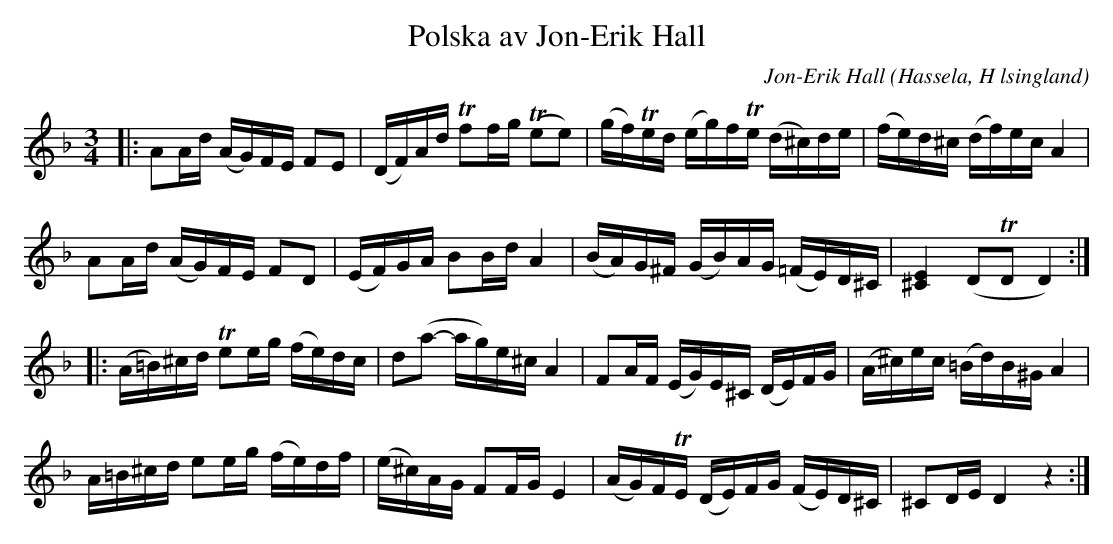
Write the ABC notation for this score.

X:1
T:Polska av Jon-Erik Hall
O:Hassela, H lsingland
C:Jon-Erik Hall
M:3/4
L:1/16
K:Dm
|:A2Ad (AG)FE F2E2|(DF)Ad Tf2fg (Te2e2)|(gf)Ted (eg)fTe (d^c)de|(fe)d^c (df)ec A4|
A2Ad (AG)FE F2D2|(EF)GA B2Bd A4|(BA)G^F (GB)AG (=FE)D^C|[E^C]4 (D2TD2 D4):|
|:(A=B)^cd Te2eg (fe)dc|d2(a2- ag)e^c A4|F2AF (EG)E^C (DE)FG|(A^c)ec (=Bd)B^G A4|
A=B^cd e2eg (fe)df|(e^c)AG F2FG E4|(AG)FTE (DE)FG (FE)D^C|^C2DE D4 z4:|
